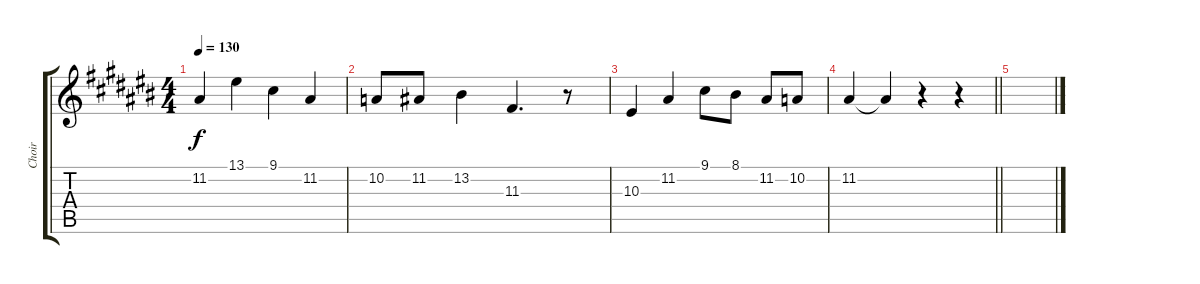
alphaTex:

\track ("Choir" "Choir") {instrument pad4choir}
\staff {score tabs}
\tuning (E4 B3 G3 D3 A2 E2) {hide}
\ts (4 4)
\tempo 130
\clef g2
\ks a#minor
11.2.4{dy f} 13.1.4 9.1.4 11.2.4 |
10.2.8 11.2.8 13.2.4 11.3.4{d} r.8 |
10.3.4 11.2.4 9.1.8 8.1.8 11.2.8 10.2.8 |
\barLineRight lightlight
11.2.4 11.2{t}.4 r.4 r.4 |
\section ("" "")
